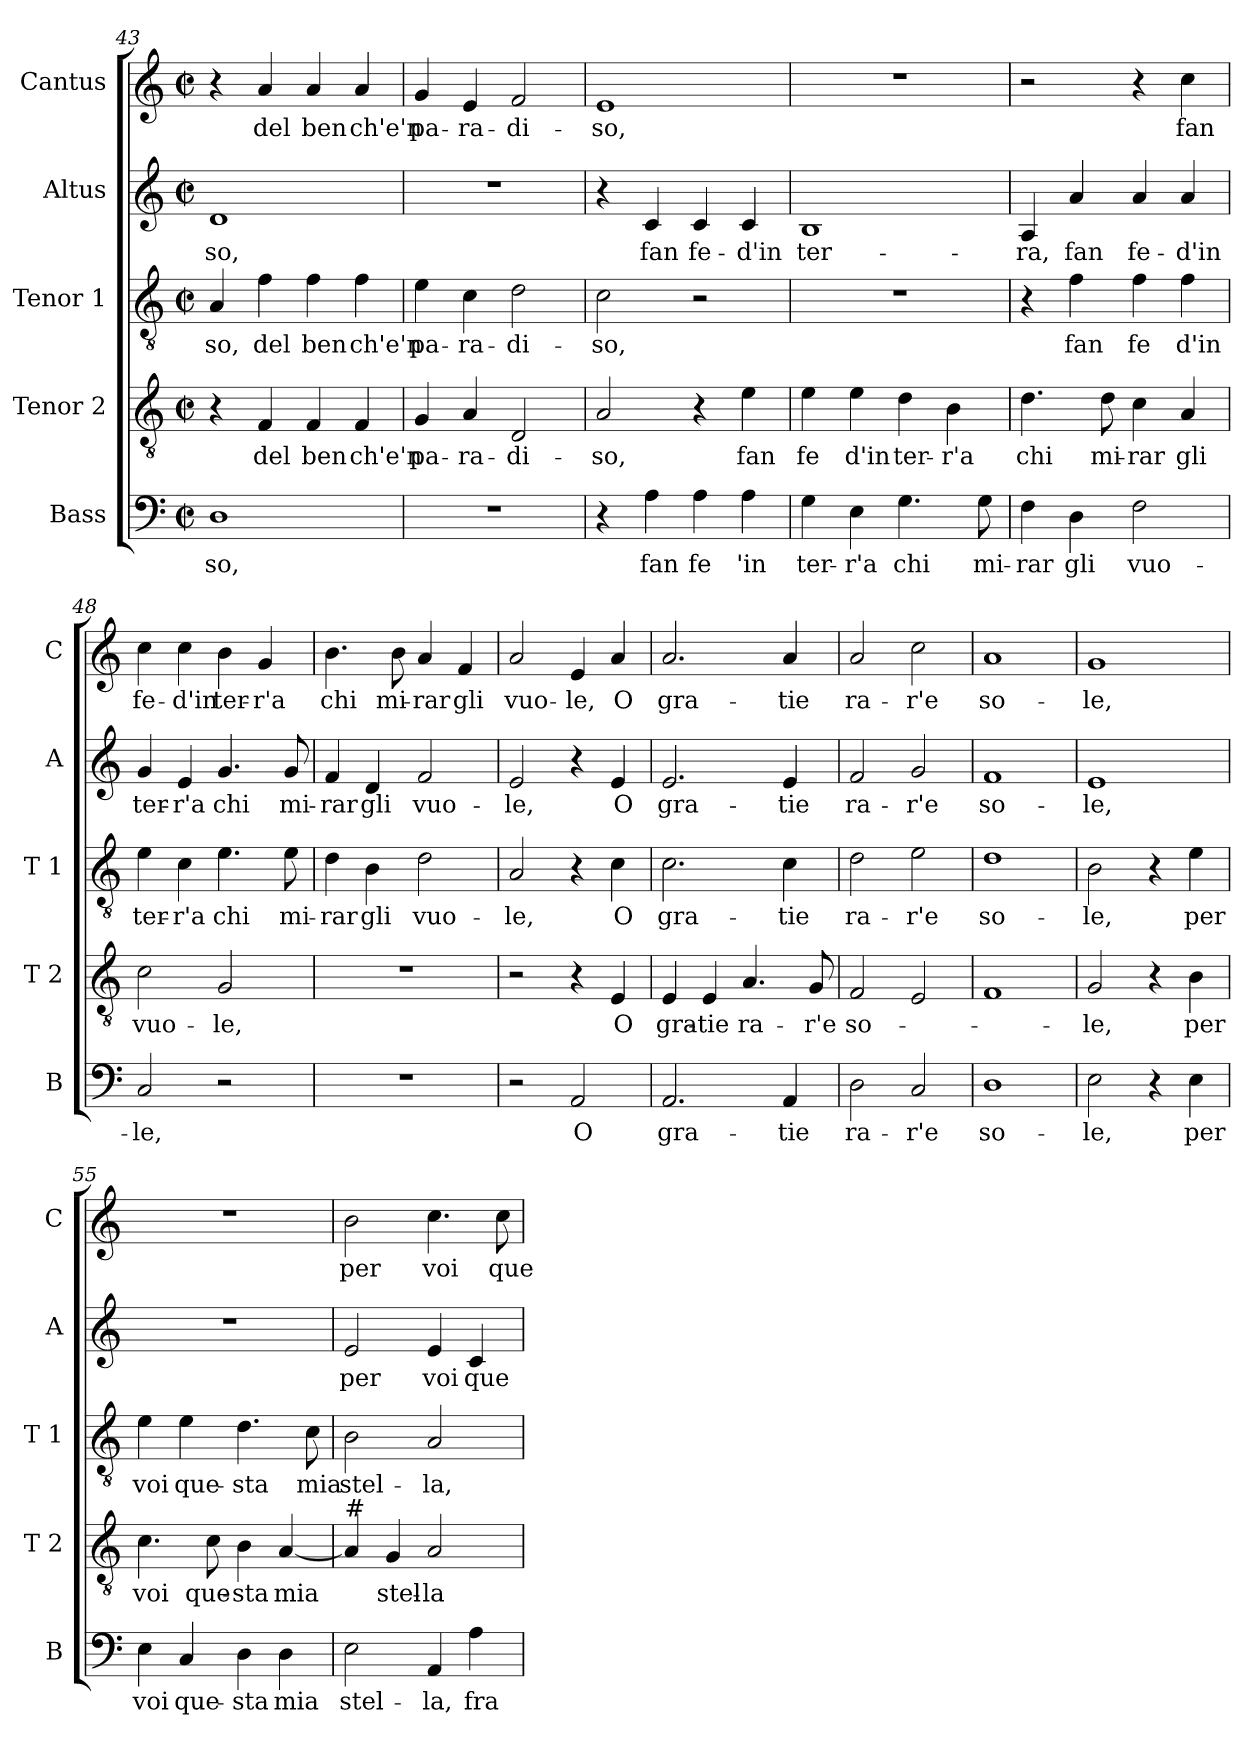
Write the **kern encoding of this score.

**kern	**text	**kern	**text	**kern	**text	**kern	**text	**kern	**text
*part5	*part5	*part4	*part4	*part3	*part3	*part2	*part2	*part1	*part1
*staff5	*staff5	*staff4	*staff4	*staff3	*staff3	*staff2	*staff2	*staff1	*staff1
*I"Bass	*	*I"Tenor 2	*	*I"Tenor 1	*	*I"Altus	*	*I"Cantus	*
*I'B	*	*I'T 2	*	*I'T 1	*	*I'A	*	*I'C	*
*clefF4	*	*clefGv2	*	*clefGv2	*	*clefG2	*	*clefG2	*
*k[]	*	*k[]	*	*k[]	*	*k[]	*	*k[]	*
*C:	*	*C:	*	*C:	*	*C:	*	*C:	*
*M2/2	*	*M2/2	*	*M2/2	*	*M2/2	*	*M2/2	*
*met(c|)	*	*met(c|)	*	*met(c|)	*	*met(c|)	*	*met(c|)	*
=43	=43	=43	=43	=43	=43	=43	=43	=43	=43
1D	-so,	4r	.	4A/	-so,	1d	-so,	4r	.
.	.	4F/	del	4f\	del	.	.	4a/	del
.	.	4F/	ben	4f\	ben	.	.	4a/	ben
.	.	4F/	ch'e'n	4f\	ch'e'n	.	.	4a/	ch'e'n
=44	=44	=44	=44	=44	=44	=44	=44	=44	=44
1r	.	4G/	pa-	4e\	pa-	1r	.	4g/	pa-
.	.	4A/	-ra-	4c\	-ra-	.	.	4e/	-ra-
.	.	2D/	-di-	2d\	-di-	.	.	2f/	-di-
=45	=45	=45	=45	=45	=45	=45	=45	=45	=45
4r	.	2A/	-so,	2c\	-so,	4r	.	1e	-so,
4A\	fan	.	.	.	.	4c/	fan	.	.
4A\	fe	4r	.	2r	.	4c/	fe-	.	.
4A\	'in	4e\	fan	.	.	4c/	-d'in	.	.
!!LO:LB:g=z
=46	=46	=46	=46	=46	=46	=46	=46	=46	=46
4G\	ter-	4e\	fe	1r	.	1B	ter-	1r	.
4E\	-r'a	4e\	d'in	.	.	.	.	.	.
4.G\	chi	4d\	ter-	.	.	.	.	.	.
.	.	4B\	-r'a	.	.	.	.	.	.
8G\	mi-	.	.	.	.	.	.	.	.
=47	=47	=47	=47	=47	=47	=47	=47	=47	=47
4F\	-rar	4.d\	chi	4r	.	4A/	-ra,	2r	.
4D\	gli	.	.	4f\	fan	4a/	fan	.	.
.	.	8d\	mi-	.	.	.	.	.	.
2F\	vuo-	4c\	-rar	4f\	fe	4a/	fe-	4r	.
.	.	4A/	gli	4f\	d'in	4a/	-d'in	4cc\	fan
=48	=48	=48	=48	=48	=48	=48	=48	=48	=48
2C/	-le,	2c\	vuo-	4e\	ter-	4g/	ter-	4cc\	fe-
.	.	.	.	4c\	-r'a	4e/	-r'a	4cc\	-d'in
2r	.	2G/	-le,	4.e\	chi	4.g/	chi	4b\	ter-
.	.	.	.	.	.	.	.	4g/	-r'a
.	.	.	.	8e\	mi-	8g/	mi-	.	.
=49	=49	=49	=49	=49	=49	=49	=49	=49	=49
1r	.	1r	.	4d\	-rar	4f/	-rar	4.b\	chi
.	.	.	.	4B\	gli	4d/	gli	.	.
.	.	.	.	.	.	.	.	8b\	mi-
.	.	.	.	2d\	vuo-	2f/	vuo-	4a/	-rar
.	.	.	.	.	.	.	.	4f/	gli
=50	=50	=50	=50	=50	=50	=50	=50	=50	=50
2r	.	2r	.	2A/	-le,	2e/	-le,	2a/	vuo-
2AA/	O	4r	.	4r	.	4r	.	4e/	-le,
.	.	4E/	O	4c\	O	4e/	O	4a/	O
!!LO:LB:g=z
=51	=51	=51	=51	=51	=51	=51	=51	=51	=51
2.AA/	gra-	4E/	gra-	2.c\	gra-	2.e/	gra-	2.a/	gra-
.	.	4E/	-tie	.	.	.	.	.	.
.	.	4.A/	ra-	.	.	.	.	.	.
4AA/	-tie	.	.	4c\	-tie	4e/	-tie	4a/	-tie
.	.	8G/	-r'e	.	.	.	.	.	.
=52	=52	=52	=52	=52	=52	=52	=52	=52	=52
2D\	ra-	2F/	so-	2d\	ra-	2f/	ra-	2a/	ra-
2C/	-r'e	2E/	.	2e\	-r'e	2g/	-r'e	2cc\	-r'e
=53	=53	=53	=53	=53	=53	=53	=53	=53	=53
1D	so-	1F	.	1d	so-	1f	so-	1a	so-
=54	=54	=54	=54	=54	=54	=54	=54	=54	=54
2E\	-le,	2G/	-le,	2B\	-le,	1e	-le,	1g	-le,
4r	.	4r	.	4r	.	.	.	.	.
4E\	per	4B\	per	4e\	per	.	.	.	.
=55	=55	=55	=55	=55	=55	=55	=55	=55	=55
4E\	voi	4.c\	voi	4e\	voi	1r	.	1r	.
4C/	que-	.	.	4e\	que-	.	.	.	.
.	.	8c\	que-	.	.	.	.	.	.
4D\	-sta	4B\	-sta	4.d\	-sta	.	.	.	.
4D\	mia	[4A/	mia	.	.	.	.	.	.
.	.	.	.	8c\	mia	.	.	.	.
!!LO:PB:g=z
=56	=56	=56	=56	=56	=56	=56	=56	=56	=56
!	!	!LO:TX:a:t=#	!	!	!	!	!	!	!
2E\	stel-	4A/]	.	2B\	stel-	2e/	per	2b\	per
.	.	4G/	stel-	.	.	.	.	.	.
4AA/	-la,	2A/	-la	2A/	-la,	4e/	voi	4.cc\	voi
4A\	fra	.	.	.	.	4c/	que-	.	.
.	.	.	.	.	.	.	.	8cc\	que-
=	=	=	=	=	=	=	=	=	=
*-	*-	*-	*-	*-	*-	*-	*-	*-	*-
